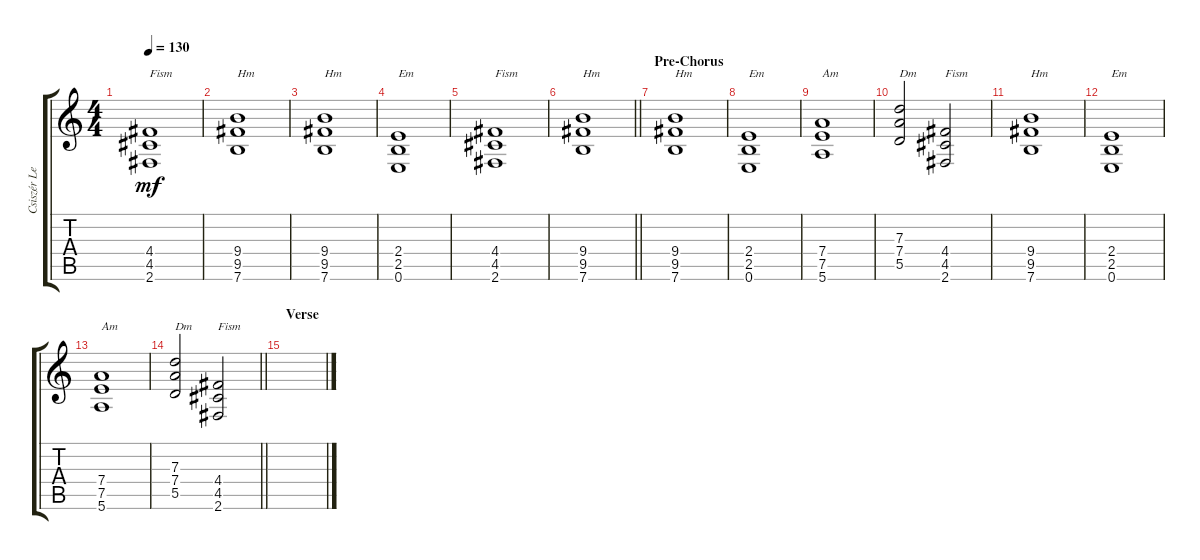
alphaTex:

\track ("Csiszér Levente-Lead2" "Csiszér Le") {instrument overdrivenguitar}
\staff {score tabs}
\tuning (E4 B3 G3 D3 A2 E2) {hide}
\ts (4 4)
\tempo 130
\clef g2
\ks c
(4.4 4.5 2.6).1{txt "Fism" dy mf} |
(9.4 9.5 7.6).1{txt "Hm"} |
(9.4 9.5 7.6).1{txt "Hm"} |
(2.4 2.5 0.6).1{txt "Em"} |
(4.4 4.5 2.6).1{txt "Fism"} |
\barLineRight lightlight
(9.4 9.5 7.6).1{txt "Hm"} |
\section ("" "Pre-Chorus")
(9.4 9.5 7.6).1{txt "Hm"} |
(2.4 2.5 0.6).1{txt "Em"} |
(7.4 7.5 5.6).1{txt "Am"} |
(7.3 7.4 5.5).2{txt "Dm"} (4.4 4.5 2.6).2{txt "Fism"} |
(9.4 9.5 7.6).1{txt "Hm"} |
(2.4 2.5 0.6).1{txt "Em"} |
(7.4 7.5 5.6).1{txt "Am"} |
\barLineRight lightlight
(7.3 7.4 5.5).2{txt "Dm"} (4.4 4.5 2.6).2{txt "Fism"} |
\section ("" "Verse")
